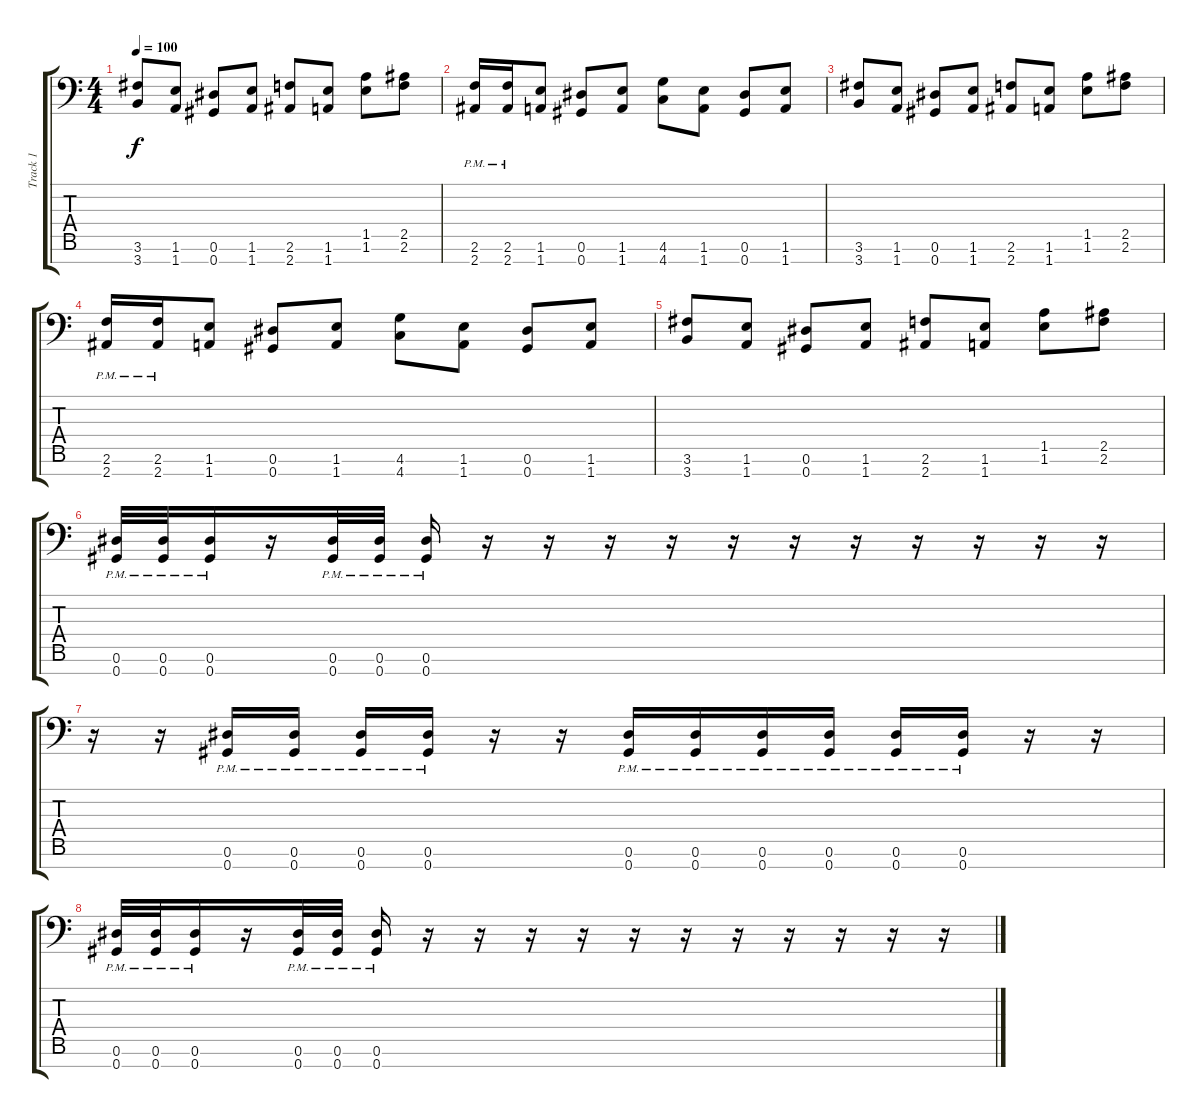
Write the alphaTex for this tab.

\track ("Track 1" "Track 1") {instrument distortionguitar}
\staff {score tabs}
\tuning (Eb4 Bb3 Gb3 Db3 Ab2 Eb2 Ab1) {hide}
\ts (4 4)
\tempo 100
\clef f4
\ks c
(3.6 3.7).8{dy f} (1.6 1.7).8 (0.6 0.7).8 (1.6 1.7).8 (2.6 2.7).8 (1.6 1.7).8 (1.5 1.6).8 (2.5 2.6).8 |
(2.6{pm} 2.7{pm}).16 (2.6{pm} 2.7{pm}).16 (1.6 1.7).8 (0.6 0.7).8 (1.6 1.7).8 (4.6 4.7).8 (1.6 1.7).8 (0.6 0.7).8 (1.6 1.7).8 |
(3.6 3.7).8 (1.6 1.7).8 (0.6 0.7).8 (1.6 1.7).8 (2.6 2.7).8 (1.6 1.7).8 (1.5 1.6).8 (2.5 2.6).8 |
(2.6{pm} 2.7{pm}).16 (2.6{pm} 2.7{pm}).16 (1.6 1.7).8 (0.6 0.7).8 (1.6 1.7).8 (4.6 4.7).8 (1.6 1.7).8 (0.6 0.7).8 (1.6 1.7).8 |
(3.6 3.7).8 (1.6 1.7).8 (0.6 0.7).8 (1.6 1.7).8 (2.6 2.7).8 (1.6 1.7).8 (1.5 1.6).8 (2.5 2.6).8 |
(0.6{pm} 0.7{pm}).32 (0.6{pm} 0.7{pm}).32 (0.6{pm} 0.7{pm}).16 r.16 (0.6{pm} 0.7{pm}).32 (0.6{pm} 0.7{pm}).32 (0.6{pm} 0.7{pm}).16 r.16 r.16 r.16 r.16 r.16 r.16 r.16 r.16 r.16 r.16 r.16 |
r.16 r.16 (0.6{pm} 0.7{pm}).16 (0.6{pm} 0.7{pm}).16 (0.6{pm} 0.7{pm}).16 (0.6{pm} 0.7{pm}).16 r.16 r.16 (0.6{pm} 0.7{pm}).16 (0.6{pm} 0.7{pm}).16 (0.6{pm} 0.7{pm}).16 (0.6{pm} 0.7{pm}).16 (0.6{pm} 0.7{pm}).16 (0.6{pm} 0.7{pm}).16 r.16 r.16 |
(0.6{pm} 0.7{pm}).32 (0.6{pm} 0.7{pm}).32 (0.6{pm} 0.7{pm}).16 r.16 (0.6{pm} 0.7{pm}).32 (0.6{pm} 0.7{pm}).32 (0.6{pm} 0.7{pm}).16 r.16 r.16 r.16 r.16 r.16 r.16 r.16 r.16 r.16 r.16 r.16
